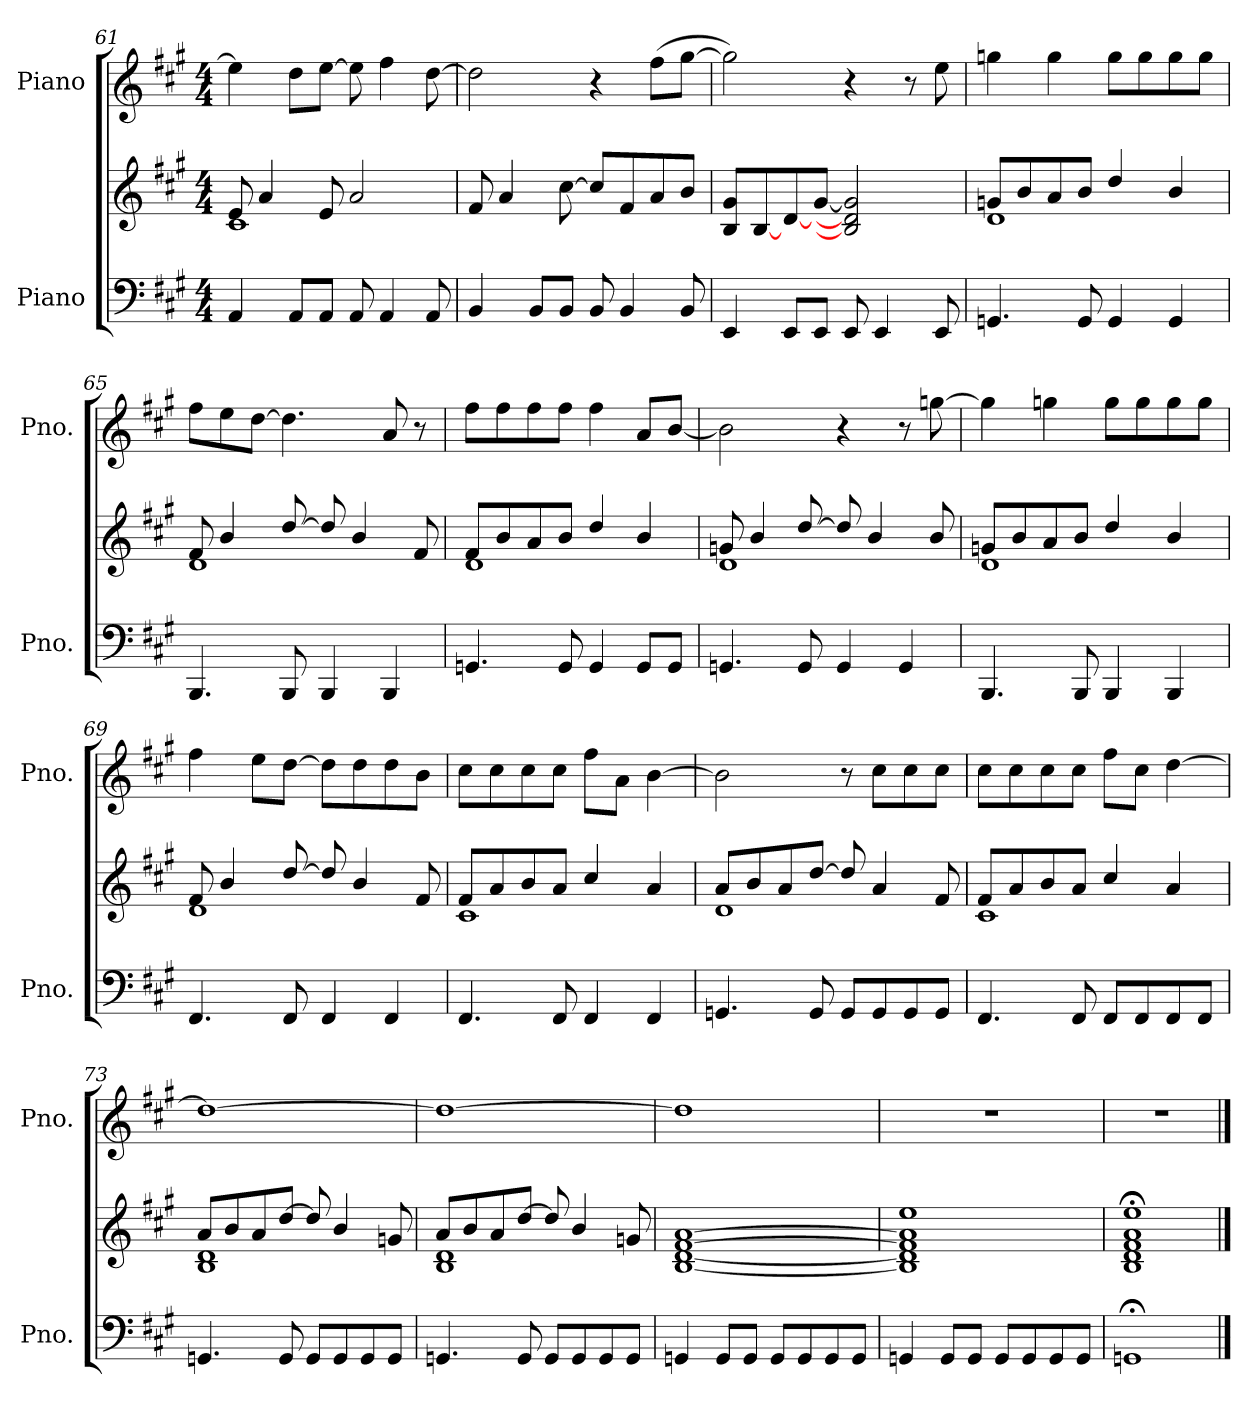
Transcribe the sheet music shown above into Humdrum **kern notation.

**kern	**kern	**kern
*part2	*part2	*part1
*staff3	*staff2	*staff1
*I"Piano	*	*I"Piano
*I'Pno.	*	*I'Pno.
*clefF4	*clefG2	*clefG2
*k[f#c#g#]	*k[f#c#g#]	*k[f#c#g#]
*M4/4	*M4/4	*M4/4
=61	=61	=61
*	*^	*
4AA/	8e/	1c#	4ee\]
.	4a/	.	.
8AA/L	.	.	8dd\L
8AA/J	8e/	.	[8ee\J
8AA/	2a/	.	8ee\]
4AA/	.	.	4ff#\
8AA/	.	.	[8dd\
*	*v	*v	*
!!LO:LB:g=z
=62	=62	=62
4BB/	8f#/	2dd\]
.	4a/	.
8BB/L	.	.
8BB/J	[8cc#\	.
8BB/	8cc#/L]	4r
4BB/	8f#/	.
.	8a/	(8ff#\L
8BB/	8b/J	[8gg#\J
=63	=63	=63
4EE/	8B/ 8g#/L	2gg#\])
.	[8B/	.
8EE/L	[8d/	.
8EE/J	[8g#/J	.
8EE/	2B/] 2d/] 2g#/]	4r
4EE/	.	.
.	.	8r
8EE/	.	8ee\
=64	=64	=64
*	*^	*
4.GGn/	8gn/L	1d	4ggn\
.	8b/	.	.
.	8a/	.	4gg\
8GG/	8b/J	.	.
4GG/	4dd/	.	8gg\L
.	.	.	8gg\
4GG/	4b/	.	8gg\
.	.	.	8gg\J
=65	=65	=65	=65
4.BBB/	8f#/	1d	8ff#\L
.	4b/	.	8ee\
.	.	.	[8dd\J
8BBB/	[8dd/	.	4.dd\]
4BBB/	8dd/]	.	.
.	4b/	.	.
4BBB/	.	.	8a/
.	8f#/	.	8r
!!LO:LB:g=z
=66	=66	=66	=66
4.GGn/	8f#/L	1d	8ff#\L
.	8b/	.	8ff#\
.	8a/	.	8ff#\
8GG/	8b/J	.	8ff#\J
4GG/	4dd/	.	4ff#\
8GG/L	4b/	.	8a/L
8GG/J	.	.	[8b/J
=67	=67	=67	=67
4.GGn/	8gn/	1d	2b\]
.	4b/	.	.
8GG/	[8dd/	.	.
4GG/	8dd/]	.	4r
.	4b/	.	.
4GG/	.	.	8r
.	8b/	.	[8ggn\
=68	=68	=68	=68
4.BBB/	8gn/L	1d	4gg\]
.	8b/	.	.
.	8a/	.	4ggn\
8BBB/	8b/J	.	.
4BBB/	4dd/	.	8gg\L
.	.	.	8gg\
4BBB/	4b/	.	8gg\
.	.	.	8gg\J
=69	=69	=69	=69
4.FF#/	8f#/	1d	4ff#\
.	4b/	.	.
.	.	.	8ee\L
8FF#/	[8dd/	.	[8dd\J
4FF#/	8dd/]	.	8dd\L]
.	4b/	.	8dd\
4FF#/	.	.	8dd\
.	8f#/	.	8b\J
!!LO:LB:g=z
=70	=70	=70	=70
4.FF#/	8f#/L	1c#	8cc#\L
.	8a/	.	8cc#\
.	8b/	.	8cc#\
8FF#/	8a/J	.	8cc#\J
4FF#/	4cc#/	.	8ff#\L
.	.	.	8a\J
4FF#/	4a/	.	[4b\
=71	=71	=71	=71
4.GGn/	8a/L	1d	2b\]
.	8b/	.	.
.	8a/	.	.
8GG/	[8dd/J	.	.
8GG/L	8dd/]	.	8r
8GG/	4a/	.	8cc#\L
8GG/	.	.	8cc#\
8GG/J	8f#/	.	8cc#\J
=72	=72	=72	=72
4.FF#/	8f#/L	1c#	8cc#\L
.	8a/	.	8cc#\
.	8b/	.	8cc#\
8FF#/	8a/J	.	8cc#\J
8FF#/L	4cc#/	.	8ff#\L
8FF#/	.	.	8cc#\J
8FF#/	4a/	.	[4dd\
8FF#/J	.	.	.
=73	=73	=73	=73
4.GGn/	8a/L	1B 1d	1dd_
.	8b/	.	.
.	8a/	.	.
8GG/	[8dd/J	.	.
8GG/L	8dd/]	.	.
8GG/	4b/	.	.
8GG/	.	.	.
8GG/J	8gn/	.	.
!!LO:PB:g=z
=74	=74	=74	=74
4.GGn/	8a/L	1B 1d	1dd_
.	8b/	.	.
.	8a/	.	.
8GG/	[8dd/J	.	.
8GG/L	8dd/]	.	.
8GG/	4b/	.	.
8GG/	.	.	.
8GG/J	8gn/	.	.
*	*v	*v	*
=75	=75	=75
4GGn/	[1B [1d [1f# [1a	1dd]
8GG/L	.	.
8GG/J	.	.
8GG/L	.	.
8GG/	.	.
8GG/	.	.
8GG/J	.	.
=76	=76	=76
4GGn/	1B] 1d] 1f#] 1a] 1ee	1r
8GG/L	.	.
8GG/J	.	.
8GG/L	.	.
8GG/	.	.
8GG/	.	.
8GG/J	.	.
=77	=77	=77
1GGn;<	1B;< 1d;< 1f#;< 1a;< 1ee;<	1r
==	==	==
*-	*-	*-
